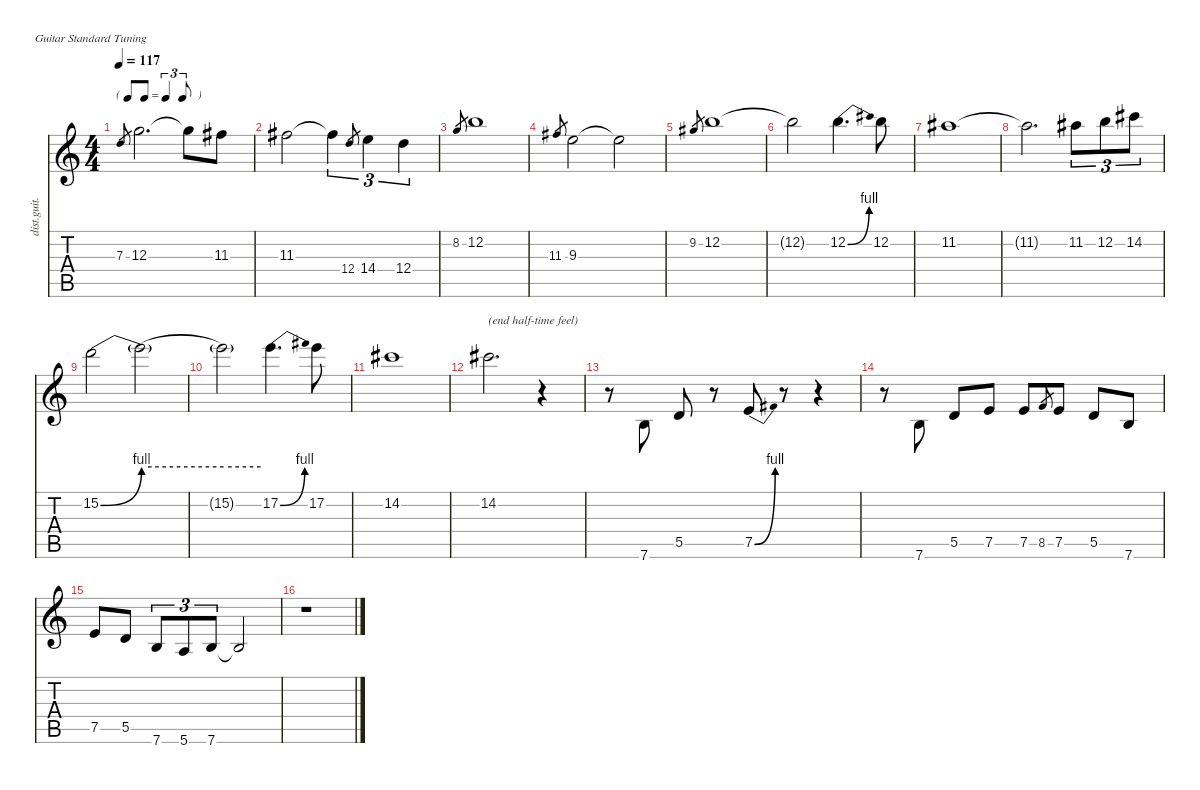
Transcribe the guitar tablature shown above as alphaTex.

\defaultSystemsLayout 4
\hideDynamics
\bracketExtendMode nobrackets
\otherSystemsTrackNameOrientation horizontal
\track ("Guitare Solo" "dist.guit.") {instrument distortionguitar}
\staff {score tabs}
\tuning (E4 B3 G3 D3 A2 E2)
\ts (4 4)
\tf triplet8th
\tempo 117
\clef g2
\ks c
7.3.8{gr dy p beam Up} 12.3.2{d dy f beam Down} 12.3{t}.8{beam Down} 11.3{acc #}.8{beam Down} |
11.3{acc #}.2{beam Down} 11.3{t acc #}.4{tu (3 2) beam Down} 12.4.8{gr dy mf beam Up} 14.4.4{tu (3 2) dy f beam Down} 12.4.4{tu (3 2) beam Down} |
8.2.8{gr dy p beam Up} 12.2.1{dy f beam Down} |
11.3{acc #}.8{gr dy p beam Up} 9.3.2{dy f beam Down} 9.3{t}.2{beam Down} |
9.2{acc #}.8{gr dy p beam Up} 12.2.1{dy f beam Down} |
12.2{t}.2{beam Down} 12.2{be (bend 0 0 30 4)}.4{d beam Down} 12.2.8{beam Down} |
11.2{acc #}.1{beam Down} |
11.2{t acc #}.2{d beam Down} 11.2{acc #}.8{tu (3 2) beam Down} 12.2.8{tu (3 2) beam Down} 14.2{acc #}.8{tu (3 2) beam Down} |
15.2{be (bend 0 0 60 4)}.2{beam Down} 15.2{be (hold 0 4 60 4) t}.2{beam Down} |
15.2{be (hold 0 4 60 4) t}.2{beam Down} 17.2{be (bend 0 0 30 4)}.4{d beam Down} 17.2.8{beam Down} |
14.2{acc #}.1{beam Down} |
14.2{acc #}.2{d txt "(end half-time feel)" beam Down} r.4{beam Down} |
r.8{beam Down} 7.6.8{beam Up} 5.5.8{beam Up} r.8{beam Up} 7.5{be (bend 0 0 30 4)}.8{beam Up} r.8{beam Up} r.4{beam Up} |
r.8{beam Down} 7.6.8{beam Up} 5.5.8{beam Up} 7.5.8{beam Up} 7.5.8{beam Up} 8.5.8{gr dy mf beam Up} 7.5.8{dy f beam Up} 5.5.8{beam Up} 7.6.8{beam Up} |
7.5.8{beam Up} 5.5.8{beam Up} 7.6.8{tu (3 2) beam Up} 5.6.8{tu (3 2) beam Up} 7.6.8{tu (3 2) beam Up} 7.6{t}.2{beam Up} |
r.1{beam Down}
